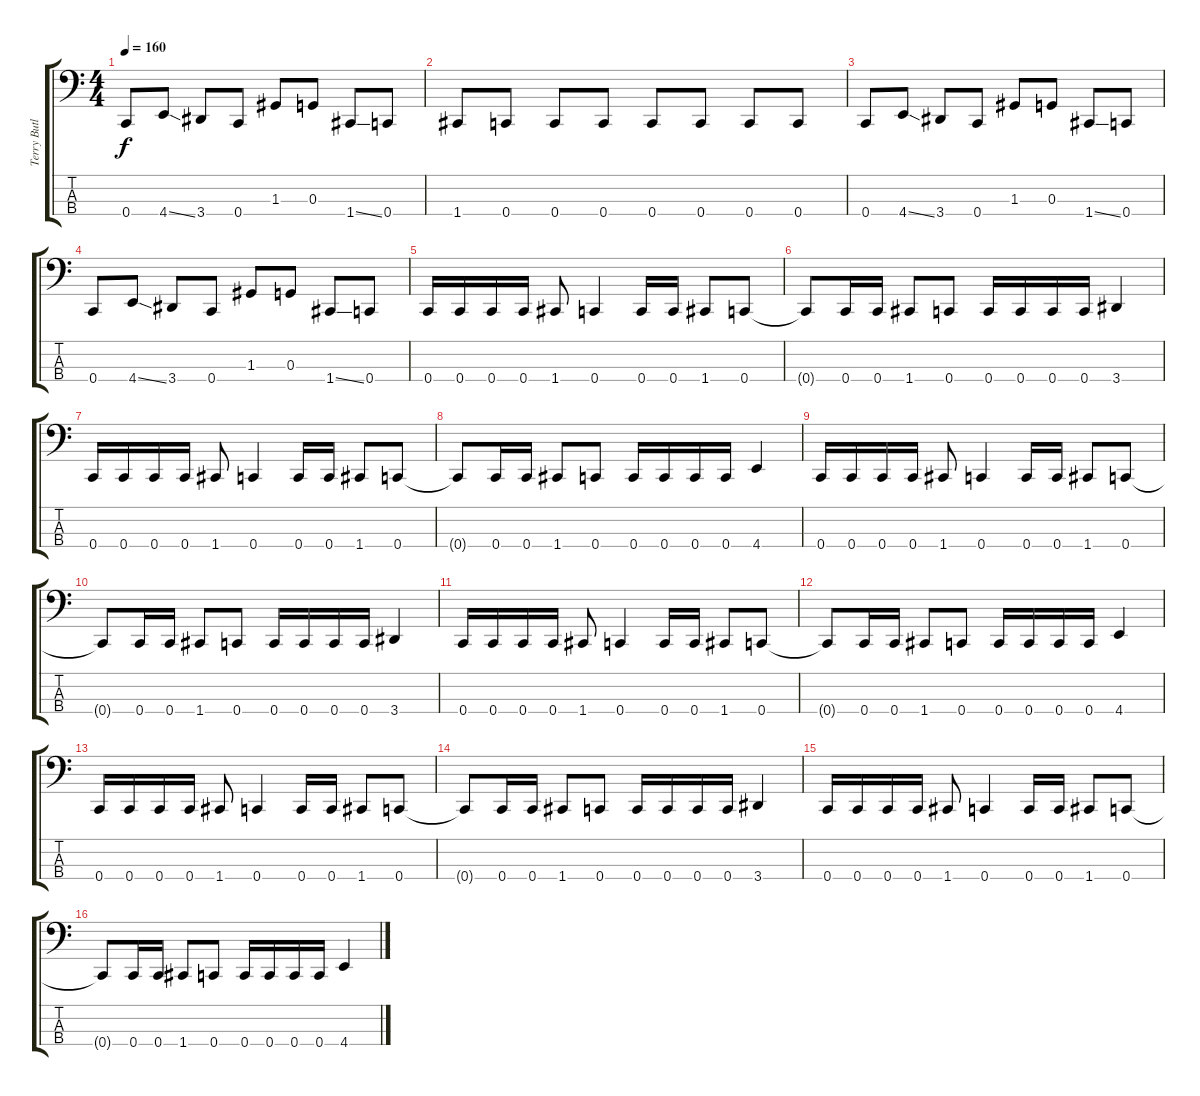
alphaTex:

\track ("Terry Butler (Bass Dropped C)" "Terry Butl") {instrument electricbasspick}
\staff {score tabs}
\tuning (F2 C2 G1 C1) {hide}
\ts (4 4)
\tempo 160
\clef f4
\ks c
0.4.8{dy f} 4.4{ss}.8 3.4.8 0.4.8 1.3.8 0.3.8 1.4{ss}.8 0.4.8 |
1.4.8 0.4.8 0.4.8 0.4.8 0.4.8 0.4.8 0.4.8 0.4.8 |
0.4.8 4.4{ss}.8 3.4.8 0.4.8 1.3.8 0.3.8 1.4{ss}.8 0.4.8 |
0.4.8 4.4{ss}.8 3.4.8 0.4.8 1.3.8 0.3.8 1.4{ss}.8 0.4.8 |
0.4.16 0.4.16 0.4.16 0.4.16 1.4.8 0.4.4 0.4.16 0.4.16 1.4.8 0.4.8 |
0.4{t}.8 0.4.16 0.4.16 1.4.8 0.4.8 0.4.16 0.4.16 0.4.16 0.4.16 3.4.4 |
0.4.16 0.4.16 0.4.16 0.4.16 1.4.8 0.4.4 0.4.16 0.4.16 1.4.8 0.4.8 |
0.4{t}.8 0.4.16 0.4.16 1.4.8 0.4.8 0.4.16 0.4.16 0.4.16 0.4.16 4.4.4 |
0.4.16 0.4.16 0.4.16 0.4.16 1.4.8 0.4.4 0.4.16 0.4.16 1.4.8 0.4.8 |
0.4{t}.8 0.4.16 0.4.16 1.4.8 0.4.8 0.4.16 0.4.16 0.4.16 0.4.16 3.4.4 |
0.4.16 0.4.16 0.4.16 0.4.16 1.4.8 0.4.4 0.4.16 0.4.16 1.4.8 0.4.8 |
0.4{t}.8 0.4.16 0.4.16 1.4.8 0.4.8 0.4.16 0.4.16 0.4.16 0.4.16 4.4.4 |
0.4.16 0.4.16 0.4.16 0.4.16 1.4.8 0.4.4 0.4.16 0.4.16 1.4.8 0.4.8 |
0.4{t}.8 0.4.16 0.4.16 1.4.8 0.4.8 0.4.16 0.4.16 0.4.16 0.4.16 3.4.4 |
0.4.16 0.4.16 0.4.16 0.4.16 1.4.8 0.4.4 0.4.16 0.4.16 1.4.8 0.4.8 |
0.4{t}.8 0.4.16 0.4.16 1.4.8 0.4.8 0.4.16 0.4.16 0.4.16 0.4.16 4.4.4
